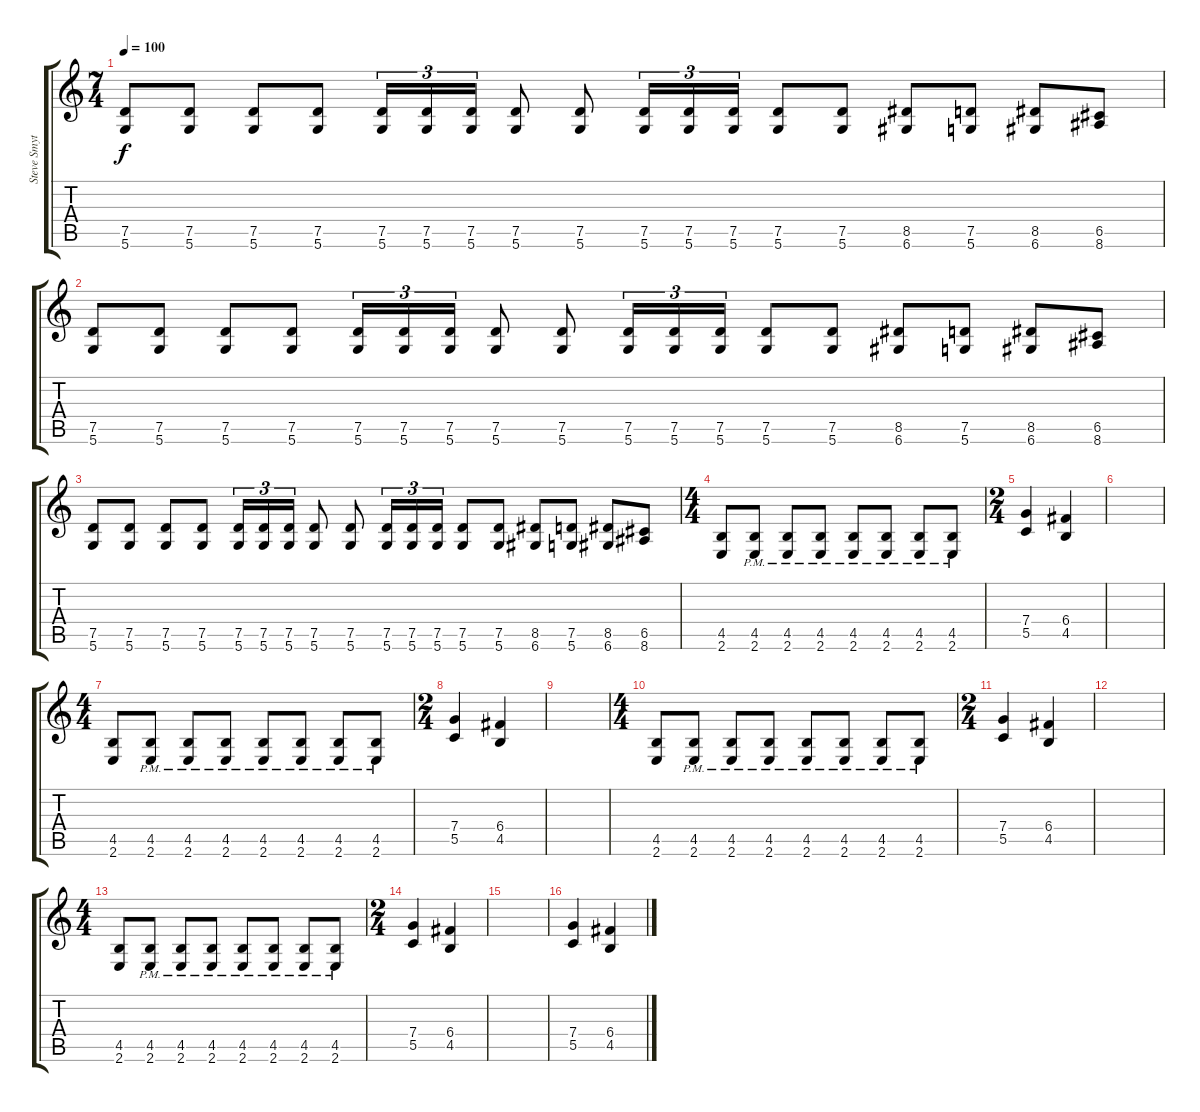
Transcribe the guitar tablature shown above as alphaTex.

\track ("Steve Smyth" "Steve Smyt") {instrument overdrivenguitar}
\staff {score tabs}
\tuning (D4 A3 F3 C3 G2 D2) {hide}
\ts (7 4)
\tempo 100
\clef g2
\ks c
(7.5 5.6).8{dy f} (7.5 5.6).8 (7.5 5.6).8 (7.5 5.6).8 (7.5 5.6).16{tu (3 2)} (7.5 5.6).16{tu (3 2)} (7.5 5.6).16{tu (3 2)} (7.5 5.6).8 (7.5 5.6).8 (7.5 5.6).16{tu (3 2)} (7.5 5.6).16{tu (3 2)} (7.5 5.6).16{tu (3 2)} (7.5 5.6).8 (7.5 5.6).8 (8.5 6.6).8 (7.5 5.6).8 (8.5 6.6).8 (6.5 8.6).8 |
(7.5 5.6).8 (7.5 5.6).8 (7.5 5.6).8 (7.5 5.6).8 (7.5 5.6).16{tu (3 2)} (7.5 5.6).16{tu (3 2)} (7.5 5.6).16{tu (3 2)} (7.5 5.6).8 (7.5 5.6).8 (7.5 5.6).16{tu (3 2)} (7.5 5.6).16{tu (3 2)} (7.5 5.6).16{tu (3 2)} (7.5 5.6).8 (7.5 5.6).8 (8.5 6.6).8 (7.5 5.6).8 (8.5 6.6).8 (6.5 8.6).8 |
(7.5 5.6).8 (7.5 5.6).8 (7.5 5.6).8 (7.5 5.6).8 (7.5 5.6).16{tu (3 2)} (7.5 5.6).16{tu (3 2)} (7.5 5.6).16{tu (3 2)} (7.5 5.6).8 (7.5 5.6).8 (7.5 5.6).16{tu (3 2)} (7.5 5.6).16{tu (3 2)} (7.5 5.6).16{tu (3 2)} (7.5 5.6).8 (7.5 5.6).8 (8.5 6.6).8 (7.5 5.6).8 (8.5 6.6).8 (6.5 8.6).8 |
\ts (4 4)
(4.5 2.6).8 (4.5{pm} 2.6{pm}).8 (4.5{pm} 2.6{pm}).8 (4.5{pm} 2.6{pm}).8 (4.5{pm} 2.6{pm}).8 (4.5{pm} 2.6{pm}).8 (4.5{pm} 2.6{pm}).8 (4.5{pm} 2.6{pm}).8 |
\ts (2 4)
(7.4 5.5).4 (6.4 4.5).4 |
|
\ts (4 4)
(4.5 2.6).8 (4.5{pm} 2.6{pm}).8 (4.5{pm} 2.6{pm}).8 (4.5{pm} 2.6{pm}).8 (4.5{pm} 2.6{pm}).8 (4.5{pm} 2.6{pm}).8 (4.5{pm} 2.6{pm}).8 (4.5{pm} 2.6{pm}).8 |
\ts (2 4)
(7.4 5.5).4 (6.4 4.5).4 |
|
\ts (4 4)
(4.5 2.6).8 (4.5{pm} 2.6{pm}).8 (4.5{pm} 2.6{pm}).8 (4.5{pm} 2.6{pm}).8 (4.5{pm} 2.6{pm}).8 (4.5{pm} 2.6{pm}).8 (4.5{pm} 2.6{pm}).8 (4.5{pm} 2.6{pm}).8 |
\ts (2 4)
(7.4 5.5).4 (6.4 4.5).4 |
|
\ts (4 4)
(4.5 2.6).8 (4.5{pm} 2.6{pm}).8 (4.5{pm} 2.6{pm}).8 (4.5{pm} 2.6{pm}).8 (4.5{pm} 2.6{pm}).8 (4.5{pm} 2.6{pm}).8 (4.5{pm} 2.6{pm}).8 (4.5{pm} 2.6{pm}).8 |
\ts (2 4)
(7.4 5.5).4 (6.4 4.5).4 |
|
(7.4 5.5).4 (6.4 4.5).4
